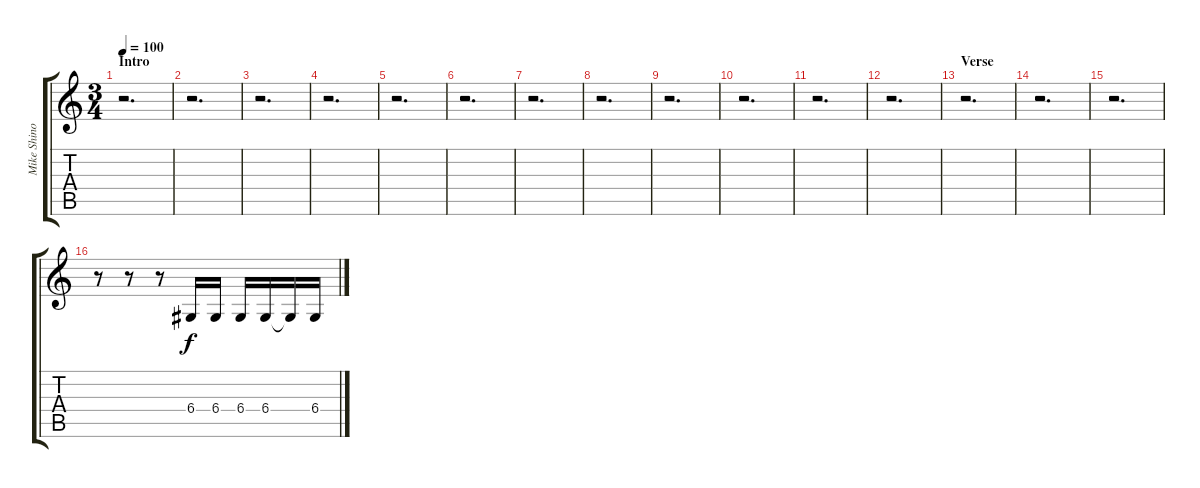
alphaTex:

\track ("Mike Shinoda" "Mike Shino") {instrument lead6voice}
\staff {score tabs}
\tuning (E4 B3 G3 D3 A2 E2) {hide}
\ts (3 4)
\section ("" "Intro")
\tempo 100
\clef g2
\ks c
r.2{d dy f instrument lead6voice} |
r.2{d} |
r.2{d} |
r.2{d} |
r.2{d} |
r.2{d} |
r.2{d} |
r.2{d} |
r.2{d} |
r.2{d} |
r.2{d} |
r.2{d} |
\section ("" "Verse")
r.2{d} |
r.2{d} |
r.2{d} |
r.8 r.8 r.8 6.4.16 6.4.16 6.4.16 6.4.16 6.4{t}.16 6.4.16
